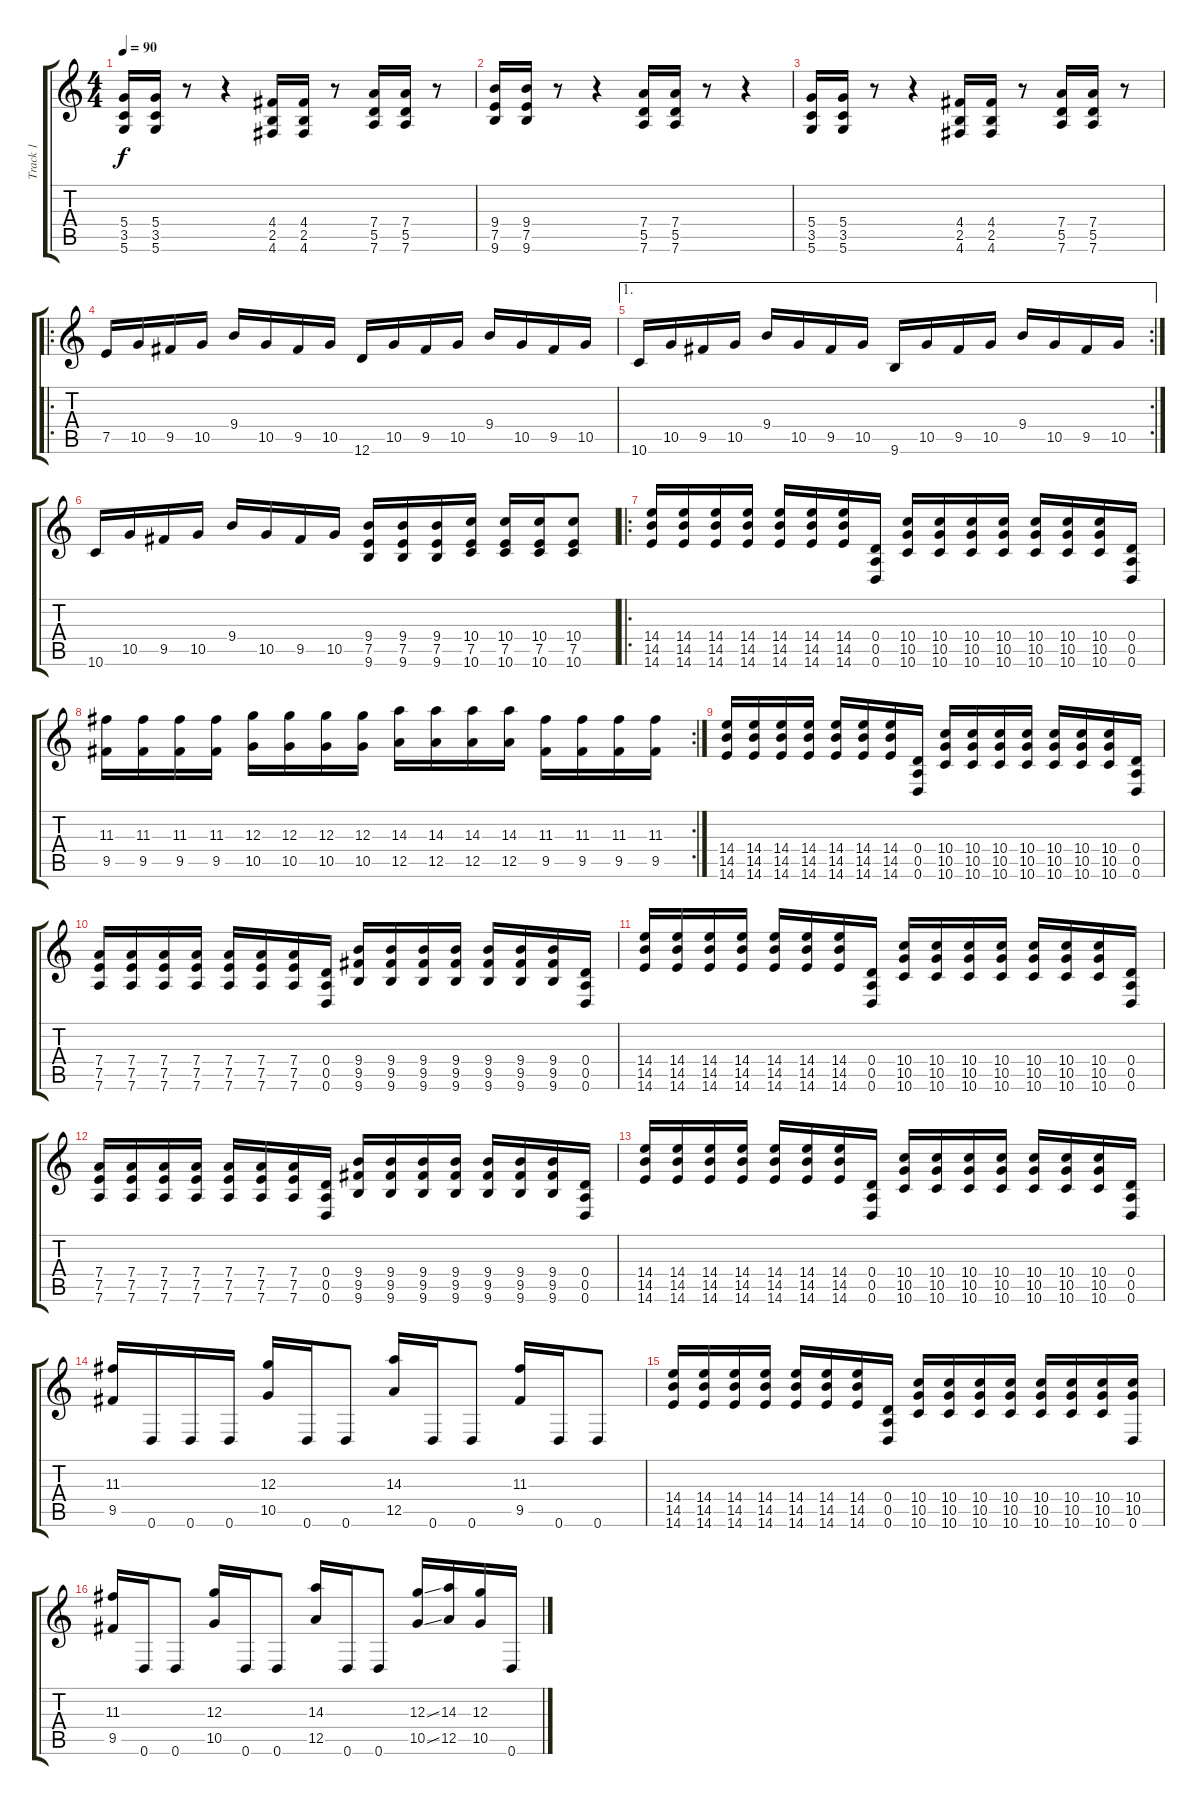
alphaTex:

\track ("Track 1" "Track 1") {instrument distortionguitar}
\staff {score tabs}
\tuning (E4 B3 G3 D3 A2 D2) {hide}
\ts (4 4)
\tempo 90
\clef g2
\ks c
(5.4 3.5 5.6).16{dy f} (5.4 3.5 5.6).16 r.8 r.4 (4.4 2.5 4.6).16 (4.4 2.5 4.6).16 r.8 (7.4 5.5 7.6).16 (7.4 5.5 7.6).16 r.8 |
(9.4 7.5 9.6).16 (9.4 7.5 9.6).16 r.8 r.4 (7.4 5.5 7.6).16 (7.4 5.5 7.6).16 r.8 r.4 |
(5.4 3.5 5.6).16 (5.4 3.5 5.6).16 r.8 r.4 (4.4 2.5 4.6).16 (4.4 2.5 4.6).16 r.8 (7.4 5.5 7.6).16 (7.4 5.5 7.6).16 r.8 |
\ro
7.5.16 10.5.16 9.5.16 10.5.16 9.4.16 10.5.16 9.5.16 10.5.16 12.6.16 10.5.16 9.5.16 10.5.16 9.4.16 10.5.16 9.5.16 10.5.16 |
\ae 1
\rc 2
10.6.16 10.5.16 9.5.16 10.5.16 9.4.16 10.5.16 9.5.16 10.5.16 9.6.16 10.5.16 9.5.16 10.5.16 9.4.16 10.5.16 9.5.16 10.5.16 |
10.6.16 10.5.16 9.5.16 10.5.16 9.4.16 10.5.16 9.5.16 10.5.16 (9.4 7.5 9.6).16 (9.4 7.5 9.6).16 (9.4 7.5 9.6).16 (10.4 7.5 10.6).16 (10.4 7.5 10.6).16 (10.4 7.5 10.6).16 (10.4 7.5 10.6).8 |
\ro
(14.4 14.5 14.6).16 (14.4 14.5 14.6).16 (14.4 14.5 14.6).16 (14.4 14.5 14.6).16 (14.4 14.5 14.6).16 (14.4 14.5 14.6).16 (14.4 14.5 14.6).16 (0.4 0.5 0.6).16 (10.4 10.5 10.6).16 (10.4 10.5 10.6).16 (10.4 10.5 10.6).16 (10.4 10.5 10.6).16 (10.4 10.5 10.6).16 (10.4 10.5 10.6).16 (10.4 10.5 10.6).16 (0.4 0.5 0.6).16 |
\rc 2
(11.3 9.5).16 (11.3 9.5).16 (11.3 9.5).16 (11.3 9.5).16 (12.3 10.5).16 (12.3 10.5).16 (12.3 10.5).16 (12.3 10.5).16 (14.3 12.5).16 (14.3 12.5).16 (14.3 12.5).16 (14.3 12.5).16 (11.3 9.5).16 (11.3 9.5).16 (11.3 9.5).16 (11.3 9.5).16 |
(14.4 14.5 14.6).16 (14.4 14.5 14.6).16 (14.4 14.5 14.6).16 (14.4 14.5 14.6).16 (14.4 14.5 14.6).16 (14.4 14.5 14.6).16 (14.4 14.5 14.6).16 (0.4 0.5 0.6).16 (10.4 10.5 10.6).16 (10.4 10.5 10.6).16 (10.4 10.5 10.6).16 (10.4 10.5 10.6).16 (10.4 10.5 10.6).16 (10.4 10.5 10.6).16 (10.4 10.5 10.6).16 (0.4 0.5 0.6).16 |
(7.4 7.5 7.6).16 (7.4 7.5 7.6).16 (7.4 7.5 7.6).16 (7.4 7.5 7.6).16 (7.4 7.5 7.6).16 (7.4 7.5 7.6).16 (7.4 7.5 7.6).16 (0.4 0.5 0.6).16 (9.4 9.5 9.6).16 (9.4 9.5 9.6).16 (9.4 9.5 9.6).16 (9.4 9.5 9.6).16 (9.4 9.5 9.6).16 (9.4 9.5 9.6).16 (9.4 9.5 9.6).16 (0.4 0.5 0.6).16 |
(14.4 14.5 14.6).16 (14.4 14.5 14.6).16 (14.4 14.5 14.6).16 (14.4 14.5 14.6).16 (14.4 14.5 14.6).16 (14.4 14.5 14.6).16 (14.4 14.5 14.6).16 (0.4 0.5 0.6).16 (10.4 10.5 10.6).16 (10.4 10.5 10.6).16 (10.4 10.5 10.6).16 (10.4 10.5 10.6).16 (10.4 10.5 10.6).16 (10.4 10.5 10.6).16 (10.4 10.5 10.6).16 (0.4 0.5 0.6).16 |
(7.4 7.5 7.6).16 (7.4 7.5 7.6).16 (7.4 7.5 7.6).16 (7.4 7.5 7.6).16 (7.4 7.5 7.6).16 (7.4 7.5 7.6).16 (7.4 7.5 7.6).16 (0.4 0.5 0.6).16 (9.4 9.5 9.6).16 (9.4 9.5 9.6).16 (9.4 9.5 9.6).16 (9.4 9.5 9.6).16 (9.4 9.5 9.6).16 (9.4 9.5 9.6).16 (9.4 9.5 9.6).16 (0.4 0.5 0.6).16 |
(14.4 14.5 14.6).16 (14.4 14.5 14.6).16 (14.4 14.5 14.6).16 (14.4 14.5 14.6).16 (14.4 14.5 14.6).16 (14.4 14.5 14.6).16 (14.4 14.5 14.6).16 (0.4 0.5 0.6).16 (10.4 10.5 10.6).16 (10.4 10.5 10.6).16 (10.4 10.5 10.6).16 (10.4 10.5 10.6).16 (10.4 10.5 10.6).16 (10.4 10.5 10.6).16 (10.4 10.5 10.6).16 (0.4 0.5 0.6).16 |
(11.3 9.5).16 0.6.16 0.6.16 0.6.16 (12.3 10.5).16 0.6.16 0.6.8 (14.3 12.5).16 0.6.16 0.6.8 (11.3 9.5).16 0.6.16 0.6.8 |
(14.4 14.5 14.6).16 (14.4 14.5 14.6).16 (14.4 14.5 14.6).16 (14.4 14.5 14.6).16 (14.4 14.5 14.6).16 (14.4 14.5 14.6).16 (14.4 14.5 14.6).16 (0.4 0.5 0.6).16 (10.4 10.5 10.6).16 (10.4 10.5 10.6).16 (10.4 10.5 10.6).16 (10.4 10.5 10.6).16 (10.4 10.5 10.6).16 (10.4 10.5 10.6).16 (10.4 10.5 10.6).16 (10.4 10.5 0.6).16 |
(11.3 9.5).16 0.6.16 0.6.8 (12.3 10.5).16 0.6.16 0.6.8 (14.3 12.5).16 0.6.16 0.6.8 (12.3{ss} 10.5{ss}).16 (14.3 12.5).16 (12.3 10.5).16 0.6.16
